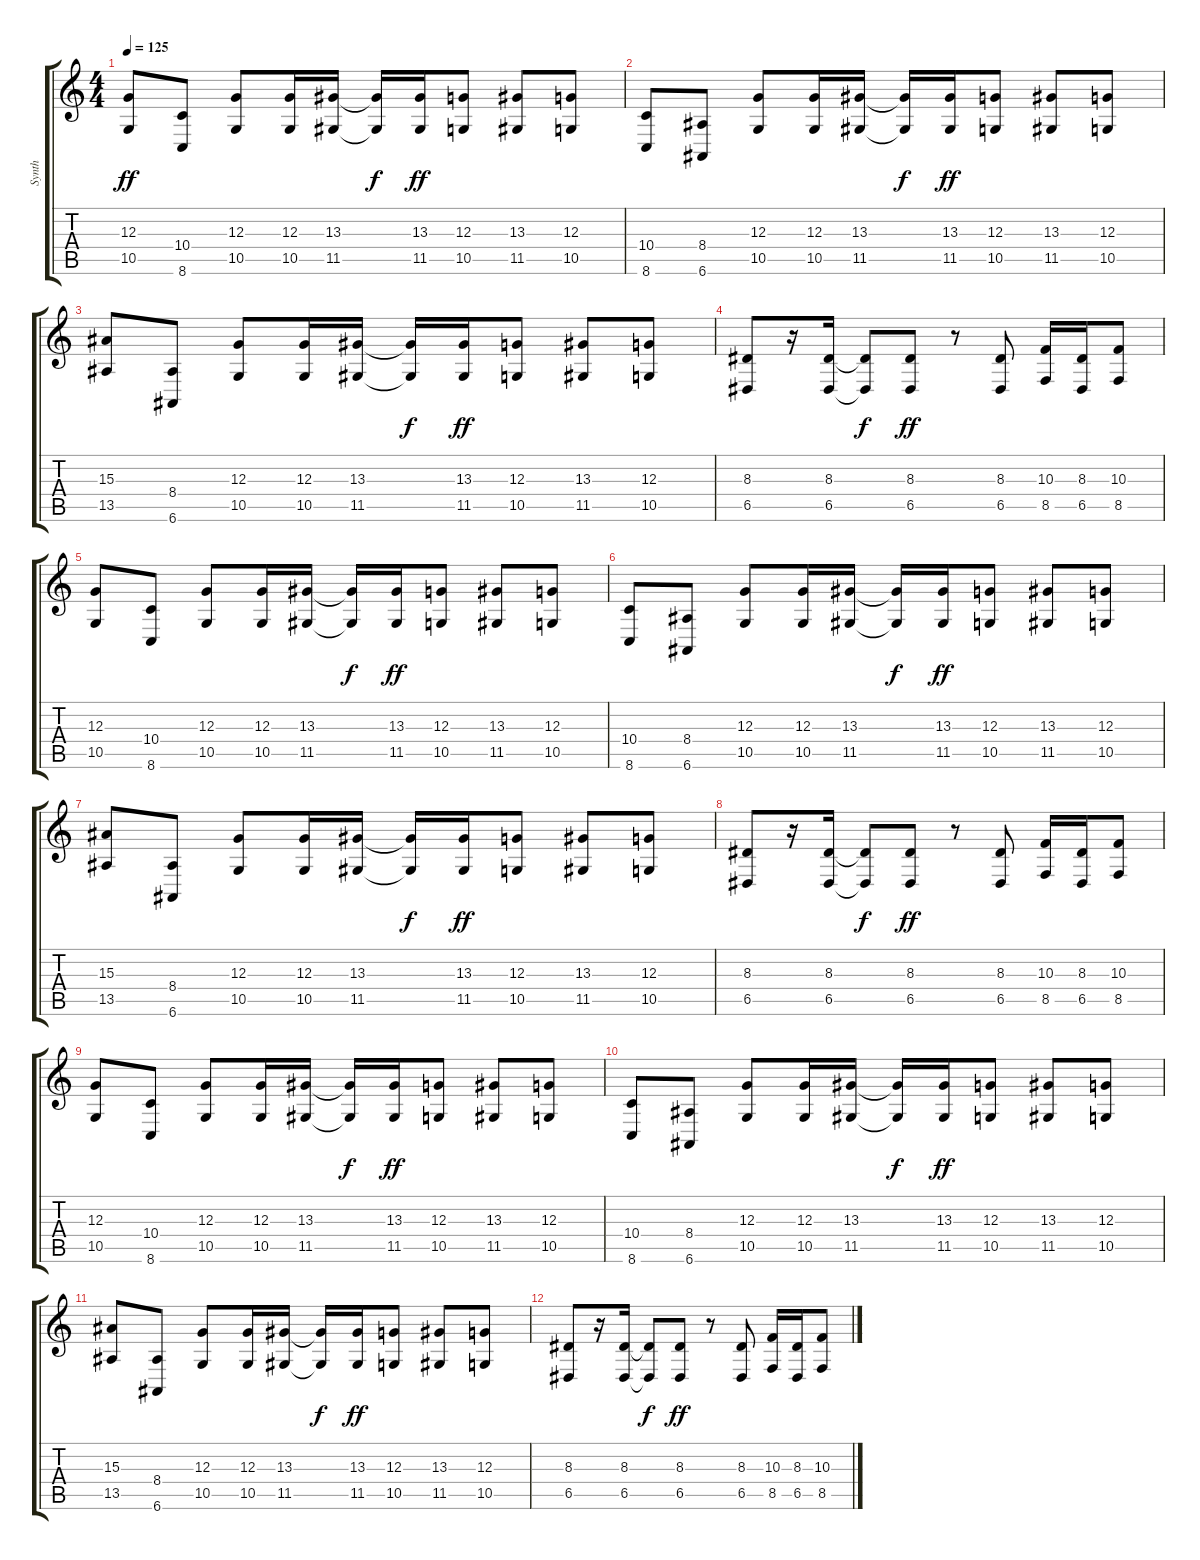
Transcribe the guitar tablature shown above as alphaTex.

\track ("Synth" "Synth") {instrument synthbrass1}
\staff {score tabs}
\tuning (E4 B3 G3 D3 A2 E2) {hide}
\ts (4 4)
\tempo 125
\clef g2
\ks c
(12.3 10.5).8{dy ff} (10.4 8.6).8 (12.3 10.5).8 (12.3 10.5).16 (13.3 11.5).16 (13.3{t} 11.5{t}).16{dy f} (13.3 11.5).16{dy ff} (12.3 10.5).8 (13.3 11.5).8 (12.3 10.5).8 |
(10.4 8.6).8 (8.4 6.6).8 (12.3 10.5).8 (12.3 10.5).16 (13.3 11.5).16 (13.3{t} 11.5{t}).16{dy f} (13.3 11.5).16{dy ff} (12.3 10.5).8 (13.3 11.5).8 (12.3 10.5).8 |
(15.3 13.5).8 (8.4 6.6).8 (12.3 10.5).8 (12.3 10.5).16 (13.3 11.5).16 (13.3{t} 11.5{t}).16{dy f} (13.3 11.5).16{dy ff} (12.3 10.5).8 (13.3 11.5).8 (12.3 10.5).8 |
(8.3 6.5).8 r.16 (8.3 6.5).16 (8.3{t} 6.5{t}).8{dy f} (8.3 6.5).8{dy ff} r.8 (8.3 6.5).8 (10.3 8.5).16 (8.3 6.5).16 (10.3 8.5).8 |
(12.3 10.5).8 (10.4 8.6).8 (12.3 10.5).8 (12.3 10.5).16 (13.3 11.5).16 (13.3{t} 11.5{t}).16{dy f} (13.3 11.5).16{dy ff} (12.3 10.5).8 (13.3 11.5).8 (12.3 10.5).8 |
(10.4 8.6).8 (8.4 6.6).8 (12.3 10.5).8 (12.3 10.5).16 (13.3 11.5).16 (13.3{t} 11.5{t}).16{dy f} (13.3 11.5).16{dy ff} (12.3 10.5).8 (13.3 11.5).8 (12.3 10.5).8 |
(15.3 13.5).8 (8.4 6.6).8 (12.3 10.5).8 (12.3 10.5).16 (13.3 11.5).16 (13.3{t} 11.5{t}).16{dy f} (13.3 11.5).16{dy ff} (12.3 10.5).8 (13.3 11.5).8 (12.3 10.5).8 |
(8.3 6.5).8 r.16 (8.3 6.5).16 (8.3{t} 6.5{t}).8{dy f} (8.3 6.5).8{dy ff} r.8 (8.3 6.5).8 (10.3 8.5).16 (8.3 6.5).16 (10.3 8.5).8 |
(12.3 10.5).8 (10.4 8.6).8 (12.3 10.5).8 (12.3 10.5).16 (13.3 11.5).16 (13.3{t} 11.5{t}).16{dy f} (13.3 11.5).16{dy ff} (12.3 10.5).8 (13.3 11.5).8 (12.3 10.5).8 |
(10.4 8.6).8 (8.4 6.6).8 (12.3 10.5).8 (12.3 10.5).16 (13.3 11.5).16 (13.3{t} 11.5{t}).16{dy f} (13.3 11.5).16{dy ff} (12.3 10.5).8 (13.3 11.5).8 (12.3 10.5).8 |
(15.3 13.5).8 (8.4 6.6).8 (12.3 10.5).8 (12.3 10.5).16 (13.3 11.5).16 (13.3{t} 11.5{t}).16{dy f} (13.3 11.5).16{dy ff} (12.3 10.5).8 (13.3 11.5).8 (12.3 10.5).8 |
(8.3 6.5).8 r.16 (8.3 6.5).16 (8.3{t} 6.5{t}).8{dy f} (8.3 6.5).8{dy ff} r.8 (8.3 6.5).8 (10.3 8.5).16 (8.3 6.5).16 (10.3 8.5).8
